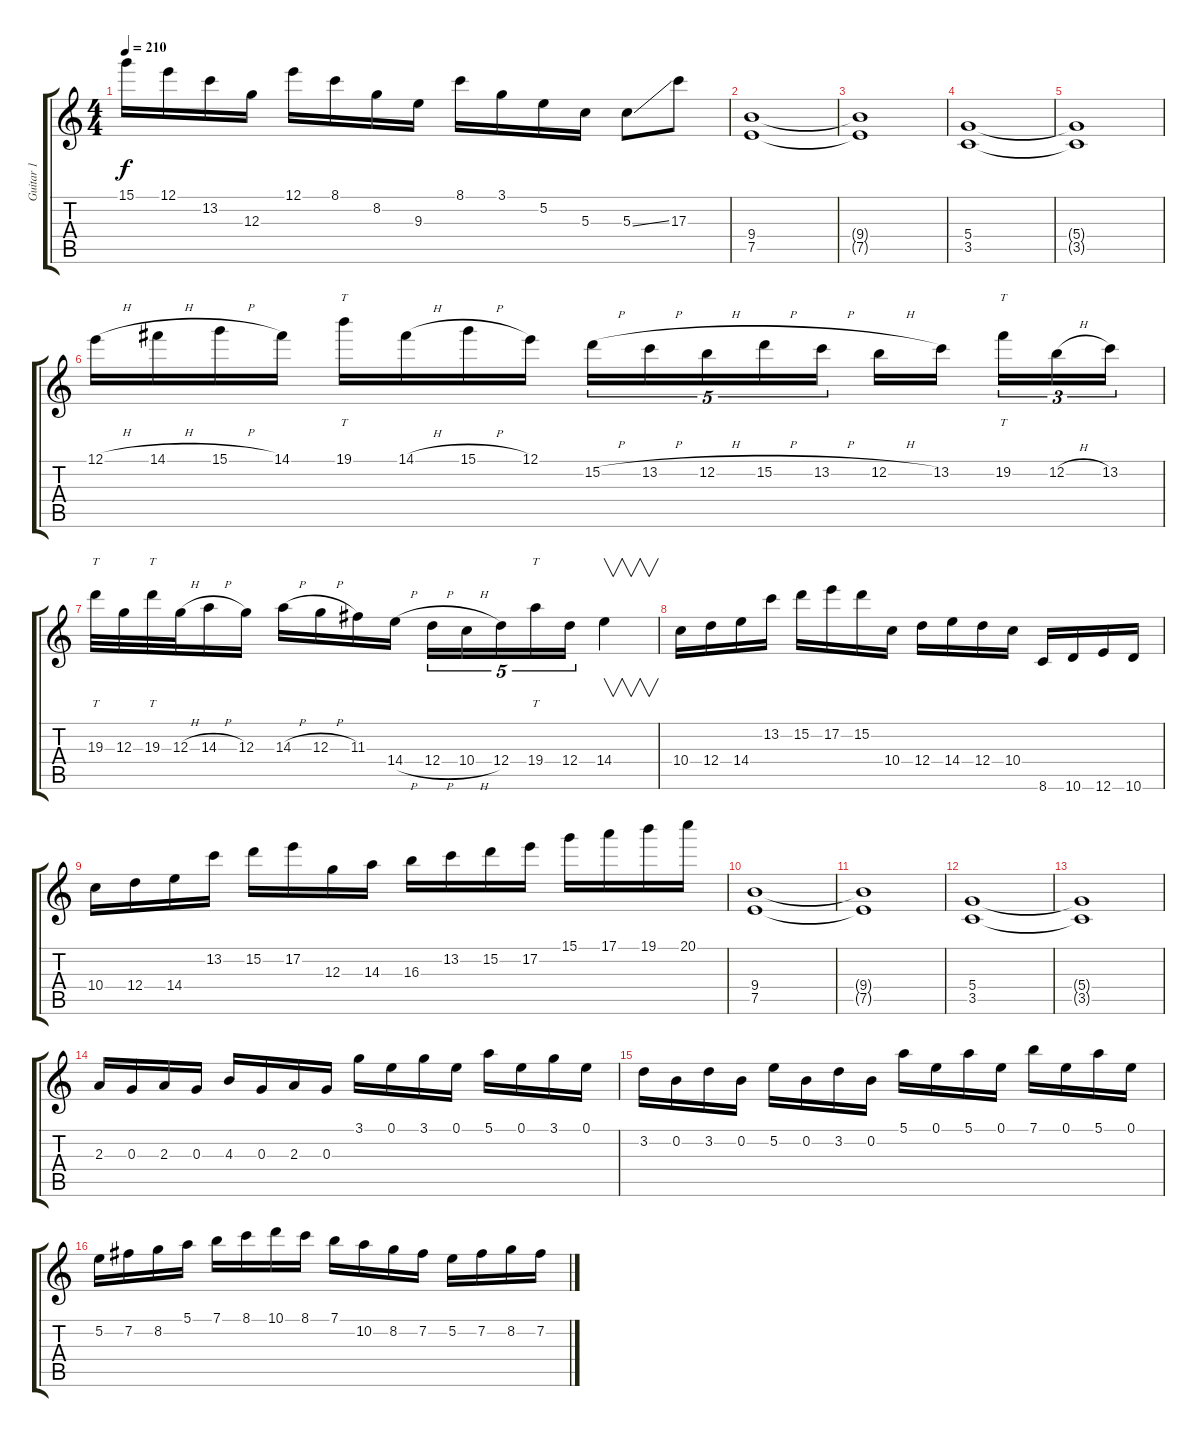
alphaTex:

\track ("Guitar 1" "Guitar 1") {instrument distortionguitar}
\staff {score tabs}
\tuning (E4 B3 G3 D3 A2 E2) {hide}
\ts (4 4)
\tempo 210
\clef g2
\ks c
15.1.16{dy f} 12.1.16 13.2.16 12.3.16 12.1.16 8.1.16 8.2.16 9.3.16 8.1.16 3.1.16 5.2.16 5.3.16 5.3{ss}.8 17.3.8 |
(9.4 7.5).1 |
(9.4{t} 7.5{t}).1 |
(5.4 3.5).1 |
(5.4{t} 3.5{t}).1 |
12.1{h}.16 14.1{h}.16 15.1{h}.16 14.1.16 19.1.16{tt} 14.1{h}.16 15.1{h}.16 12.1.16 15.2{h}.16{tu (5 4)} 13.2{h}.16{tu (5 4)} 12.2{h}.16{tu (5 4)} 15.2{h}.16{tu (5 4)} 13.2{h}.16{tu (5 4)} 12.2{h}.16 13.2.16 19.2.16{tt tu (3 2)} 12.2{h}.16{tu (3 2)} 13.2.16{tu (3 2)} |
19.3.32{tt} 12.3.32 19.3.32{tt} 12.3{h}.32 14.3{h}.16 12.3.16 14.3{h}.16 12.3{h}.16 11.3.16 14.4{h}.16 12.4{h}.16{tu (5 4)} 10.4{h}.16{tu (5 4)} 12.4.16{tu (5 4)} 19.4.16{tt tu (5 4)} 12.4.16{tu (5 4)} 14.4.4{v} |
10.4.16 12.4.16 14.4.16 13.2.16 15.2.16 17.2.16 15.2.16 10.4.16 12.4.16 14.4.16 12.4.16 10.4.16 8.6.16 10.6.16 12.6.16 10.6.16 |
10.4.16 12.4.16 14.4.16 13.2.16 15.2.16 17.2.16 12.3.16 14.3.16 16.3.16 13.2.16 15.2.16 17.2.16 15.1.16 17.1.16 19.1.16 20.1.16 |
(9.4 7.5).1 |
(9.4{t} 7.5{t}).1 |
(5.4 3.5).1 |
(5.4{t} 3.5{t}).1 |
2.3.16 0.3.16 2.3.16 0.3.16 4.3.16 0.3.16 2.3.16 0.3.16 3.1.16 0.1.16 3.1.16 0.1.16 5.1.16 0.1.16 3.1.16 0.1.16 |
3.2.16 0.2.16 3.2.16 0.2.16 5.2.16 0.2.16 3.2.16 0.2.16 5.1.16 0.1.16 5.1.16 0.1.16 7.1.16 0.1.16 5.1.16 0.1.16 |
5.2.16 7.2.16 8.2.16 5.1.16 7.1.16 8.1.16 10.1.16 8.1.16 7.1.16 10.2.16 8.2.16 7.2.16 5.2.16 7.2.16 8.2.16 7.2.16
